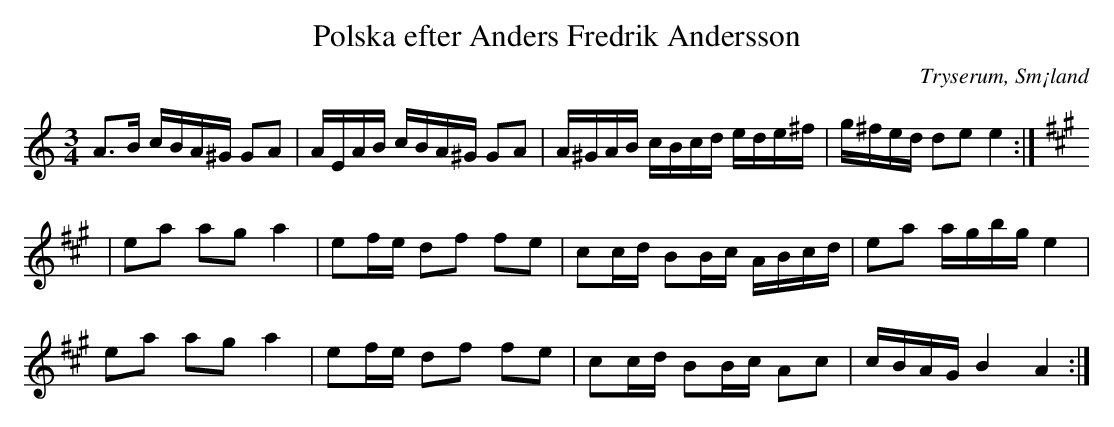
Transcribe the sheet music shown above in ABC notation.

X:1
Q: 100
T:Polska efter Anders Fredrik Andersson
L:1/16
M:3/4
O: Tryserum, Sm¡land
K:Am
A2>B2 cBA^G G2A2 | AEAB cBA^G G2A2 | A^GAB cBcd ede^f | g^fed d2e2 e4 :|
[K:A]
|e2a2 a2g2- a4 | e2fe d2f2 f2e2 | c2cd B2Bc ABcd | e2a2 agbg e4 |
e2a2 a2g2- a4 | e2fe d2f2 f2e2 | c2cd B2Bc A2c2 | cBAG B4 A4 :|
